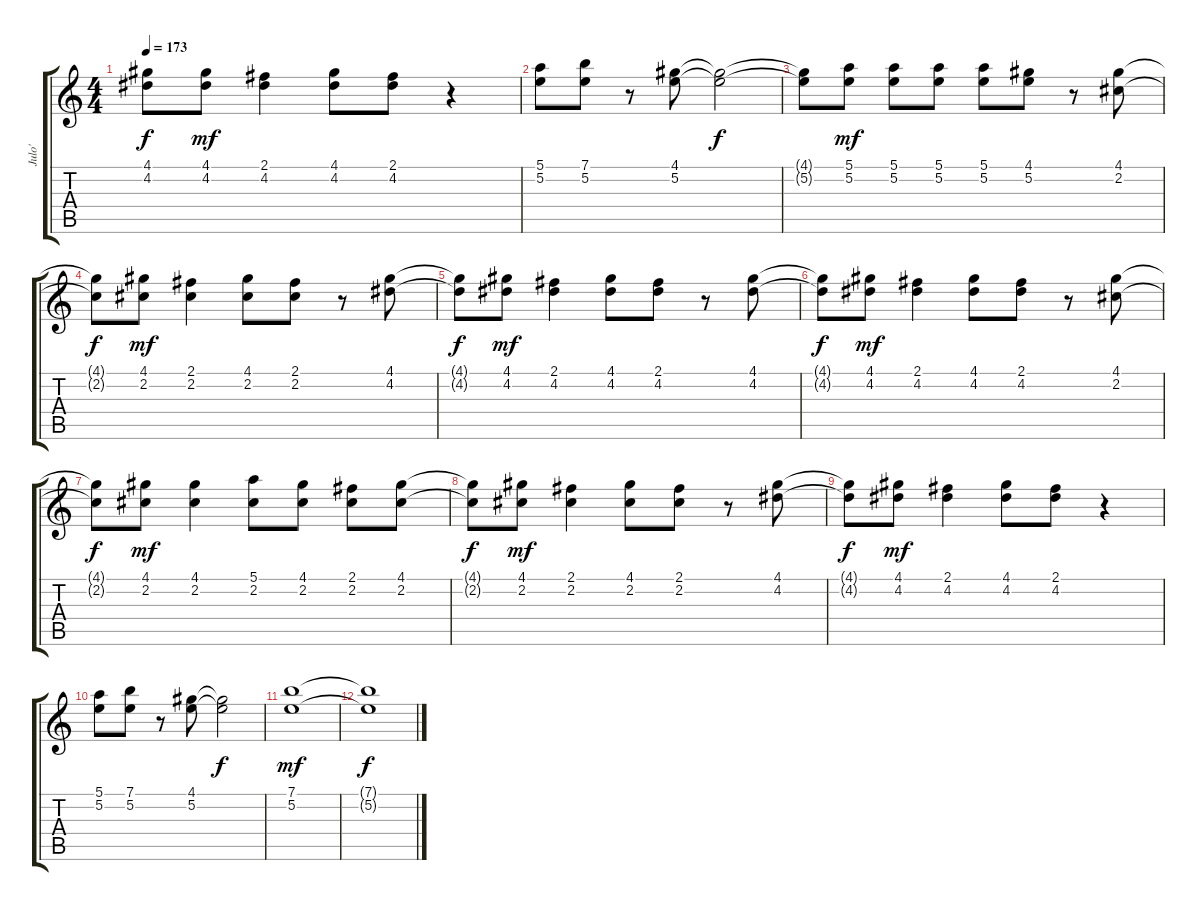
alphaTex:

\track ("Julo'" "Julo'") {instrument distortionguitar}
\staff {score tabs}
\tuning (E4 B3 G3 D3 A2 E2) {hide}
\ts (4 4)
\tempo 173
\clef g2
\ks c
(4.1{t} 4.2{t}).8{dy f} (4.1 4.2).8{dy mf} (2.1 4.2).4 (4.1 4.2).8 (2.1 4.2).8 r.4 |
(5.1 5.2).8 (7.1 5.2).8 r.8 (4.1 5.2).8 (4.1{t} 5.2{t}).2{dy f} |
(4.1{t} 5.2{t}).8 (5.1 5.2).8{dy mf} (5.1 5.2).8 (5.1 5.2).8 (5.1 5.2).8 (4.1 5.2).8 r.8 (4.1 2.2).8 |
(4.1{t} 2.2{t}).8{dy f} (4.1 2.2).8{dy mf} (2.1 2.2).4 (4.1 2.2).8 (2.1 2.2).8 r.8 (4.1 4.2).8 |
(4.1{t} 4.2{t}).8{dy f} (4.1 4.2).8{dy mf} (2.1 4.2).4 (4.1 4.2).8 (2.1 4.2).8 r.8 (4.1 4.2).8 |
(4.1{t} 4.2{t}).8{dy f} (4.1 4.2).8{dy mf} (2.1 4.2).4 (4.1 4.2).8 (2.1 4.2).8 r.8 (4.1 2.2).8 |
(4.1{t} 2.2{t}).8{dy f} (4.1 2.2).8{dy mf} (4.1 2.2).4 (5.1 2.2).8 (4.1 2.2).8 (2.1 2.2).8 (4.1 2.2).8 |
(4.1{t} 2.2{t}).8{dy f} (4.1 2.2).8{dy mf} (2.1 2.2).4 (4.1 2.2).8 (2.1 2.2).8 r.8 (4.1 4.2).8 |
(4.1{t} 4.2{t}).8{dy f} (4.1 4.2).8{dy mf} (2.1 4.2).4 (4.1 4.2).8 (2.1 4.2).8 r.4 |
(5.1 5.2).8 (7.1 5.2).8 r.8 (4.1 5.2).8 (4.1{t} 5.2{t}).2{dy f} |
(7.1 5.2).1{dy mf volume 7} |
(7.1{t} 5.2{t}).1{dy f}
